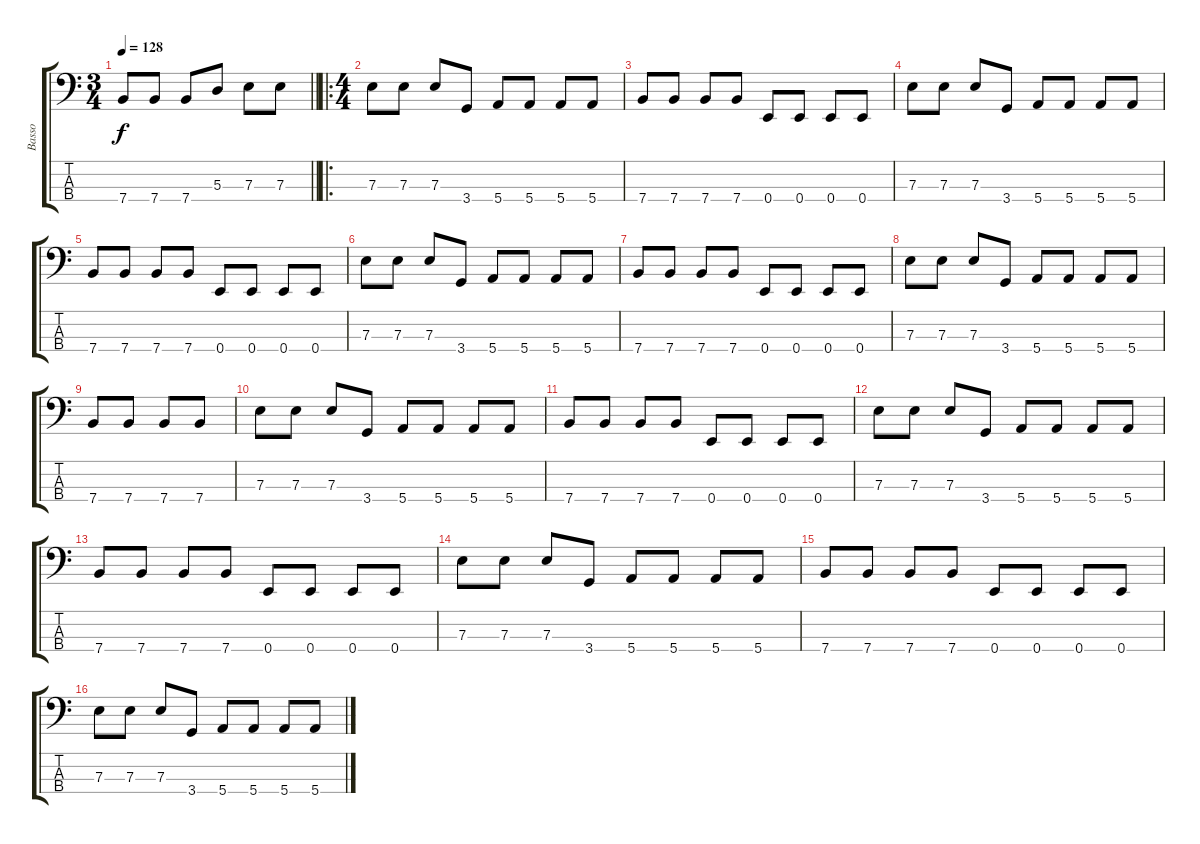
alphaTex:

\track ("Basso" "Basso") {instrument electricbassfinger}
\staff {score tabs}
\tuning (G2 D2 A1 E1) {hide}
\ts (3 4)
\tempo 128
\clef f4
\barLineRight lightlight
\ks c
7.4.8{dy f} 7.4.8 7.4.8 5.3.8 7.3.8 7.3.8 |
\ro
\ts (4 4)
7.3.8 7.3.8 7.3.8 3.4.8 5.4.8 5.4.8 5.4.8 5.4.8 |
7.4.8 7.4.8 7.4.8 7.4.8 0.4.8 0.4.8 0.4.8 0.4.8 |
7.3.8 7.3.8 7.3.8 3.4.8 5.4.8 5.4.8 5.4.8 5.4.8 |
7.4.8 7.4.8 7.4.8 7.4.8 0.4.8 0.4.8 0.4.8 0.4.8 |
7.3.8 7.3.8 7.3.8 3.4.8 5.4.8 5.4.8 5.4.8 5.4.8 |
7.4.8 7.4.8 7.4.8 7.4.8 0.4.8 0.4.8 0.4.8 0.4.8 |
7.3.8 7.3.8 7.3.8 3.4.8 5.4.8 5.4.8 5.4.8 5.4.8 |
7.4.8 7.4.8 7.4.8 7.4.8 |
7.3.8 7.3.8 7.3.8 3.4.8 5.4.8 5.4.8 5.4.8 5.4.8 |
7.4.8 7.4.8 7.4.8 7.4.8 0.4.8 0.4.8 0.4.8 0.4.8 |
7.3.8 7.3.8 7.3.8 3.4.8 5.4.8 5.4.8 5.4.8 5.4.8 |
7.4.8 7.4.8 7.4.8 7.4.8 0.4.8 0.4.8 0.4.8 0.4.8 |
7.3.8 7.3.8 7.3.8 3.4.8 5.4.8 5.4.8 5.4.8 5.4.8 |
7.4.8 7.4.8 7.4.8 7.4.8 0.4.8 0.4.8 0.4.8 0.4.8 |
7.3.8 7.3.8 7.3.8 3.4.8 5.4.8 5.4.8 5.4.8 5.4.8
